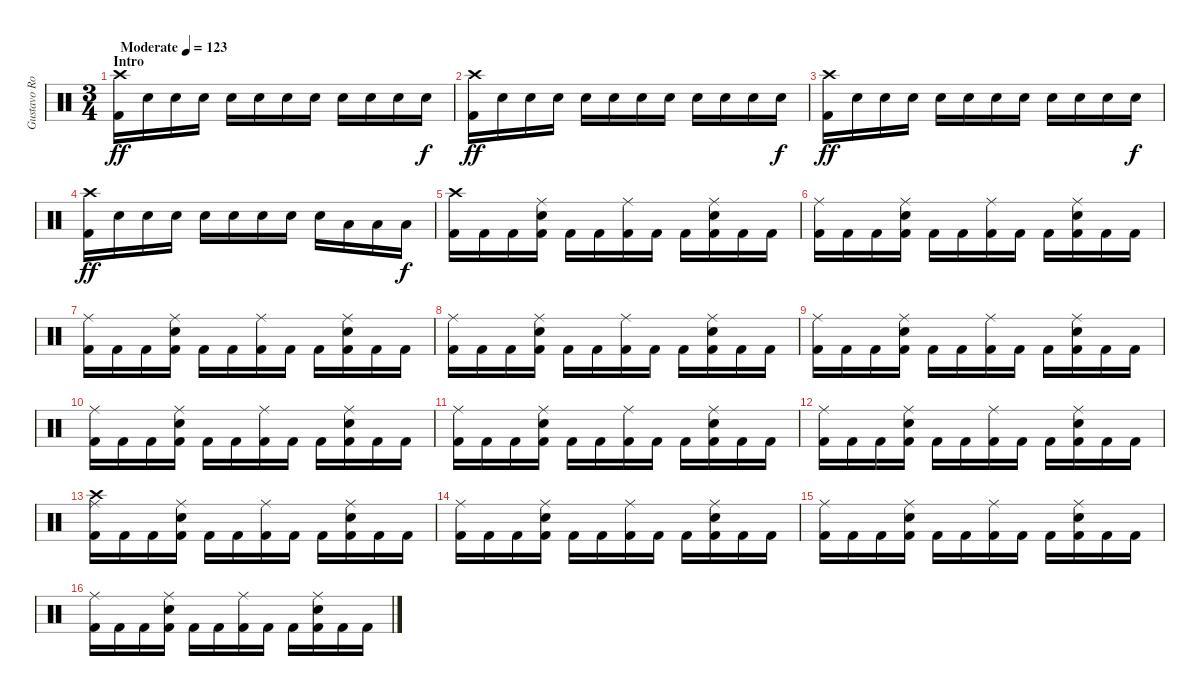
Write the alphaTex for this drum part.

\track ("Gustavo Rowek" "Gustavo Ro") {instrument percussion}
\staff {score}
\articulation defaults
\ts (3 4)
\section ("" "Intro")
\tempo (123 "Moderate")
\clef neutral
\ks c
("Kick (hit) 2" "Crash high (hit)").16{dy ff} "Snare (hit) 2".16 "Snare (hit) 2".16 "Snare (hit) 2".16 "Snare (hit) 2".16 "Snare (hit) 2".16 "Snare (hit) 2".16 "Snare (hit) 2".16 "Snare (hit) 2".16 "Snare (hit) 2".16 "Snare (hit) 2".16 "Snare (hit) 2".16{dy f} |
("Kick (hit) 2" "Crash high (hit)").16{dy ff} "Snare (hit) 2".16 "Snare (hit) 2".16 "Snare (hit) 2".16 "Snare (hit) 2".16 "Snare (hit) 2".16 "Snare (hit) 2".16 "Snare (hit) 2".16 "Snare (hit) 2".16 "Snare (hit) 2".16 "Snare (hit) 2".16 "Snare (hit) 2".16{dy f} |
("Kick (hit) 2" "Crash high (hit)").16{dy ff} "Snare (hit) 2".16 "Snare (hit) 2".16 "Snare (hit) 2".16 "Snare (hit) 2".16 "Snare (hit) 2".16 "Snare (hit) 2".16 "Snare (hit) 2".16 "Snare (hit) 2".16 "Snare (hit) 2".16 "Snare (hit) 2".16 "Snare (hit) 2".16{dy f} |
("Kick (hit) 2" "Crash high (hit)").16{dy ff} "Snare (hit) 2".16 "Snare (hit) 2".16 "Snare (hit) 2".16 "Snare (hit) 2".16 "Snare (hit) 2".16 "Snare (hit) 2".16 "Snare (hit) 2".16 "Snare (hit) 2".16 "Low Tom (hit)".16 "Low Tom (hit)".16 "Low Tom (hit)".16{dy f} |
("Crash high (hit)" "Kick (hit) 2").16 "Kick (hit) 2".16 "Kick (hit) 2".16 ("Ride (middle)" "Snare (hit) 2" "Kick (hit) 2").16 "Kick (hit) 2".16 "Kick (hit) 2".16 ("Ride (middle)" "Kick (hit) 2").16 "Kick (hit) 2".16 "Kick (hit) 2".16 ("Ride (middle)" "Snare (hit) 2" "Kick (hit) 2").16 "Kick (hit) 2".16 "Kick (hit) 2".16 |
("Ride (middle)" "Kick (hit) 2").16 "Kick (hit) 2".16 "Kick (hit) 2".16 ("Ride (middle)" "Snare (hit) 2" "Kick (hit) 2").16 "Kick (hit) 2".16 "Kick (hit) 2".16 ("Ride (middle)" "Kick (hit) 2").16 "Kick (hit) 2".16 "Kick (hit) 2".16 ("Ride (middle)" "Snare (hit) 2" "Kick (hit) 2").16 "Kick (hit) 2".16 "Kick (hit) 2".16 |
("Ride (middle)" "Kick (hit) 2").16 "Kick (hit) 2".16 "Kick (hit) 2".16 ("Ride (middle)" "Snare (hit) 2" "Kick (hit) 2").16 "Kick (hit) 2".16 "Kick (hit) 2".16 ("Ride (middle)" "Kick (hit) 2").16 "Kick (hit) 2".16 "Kick (hit) 2".16 ("Ride (middle)" "Snare (hit) 2" "Kick (hit) 2").16 "Kick (hit) 2".16 "Kick (hit) 2".16 |
("Ride (middle)" "Kick (hit) 2").16 "Kick (hit) 2".16 "Kick (hit) 2".16 ("Ride (middle)" "Snare (hit) 2" "Kick (hit) 2").16 "Kick (hit) 2".16 "Kick (hit) 2".16 ("Ride (middle)" "Kick (hit) 2").16 "Kick (hit) 2".16 "Kick (hit) 2".16 ("Ride (middle)" "Snare (hit) 2" "Kick (hit) 2").16 "Kick (hit) 2".16 "Kick (hit) 2".16 |
("Ride (middle)" "Kick (hit) 2").16 "Kick (hit) 2".16 "Kick (hit) 2".16 ("Ride (middle)" "Snare (hit) 2" "Kick (hit) 2").16 "Kick (hit) 2".16 "Kick (hit) 2".16 ("Ride (middle)" "Kick (hit) 2").16 "Kick (hit) 2".16 "Kick (hit) 2".16 ("Ride (middle)" "Snare (hit) 2" "Kick (hit) 2").16 "Kick (hit) 2".16 "Kick (hit) 2".16 |
("Ride (middle)" "Kick (hit) 2").16 "Kick (hit) 2".16 "Kick (hit) 2".16 ("Ride (middle)" "Snare (hit) 2" "Kick (hit) 2").16 "Kick (hit) 2".16 "Kick (hit) 2".16 ("Ride (middle)" "Kick (hit) 2").16 "Kick (hit) 2".16 "Kick (hit) 2".16 ("Ride (middle)" "Snare (hit) 2" "Kick (hit) 2").16 "Kick (hit) 2".16 "Kick (hit) 2".16 |
("Ride (middle)" "Kick (hit) 2").16 "Kick (hit) 2".16 "Kick (hit) 2".16 ("Ride (middle)" "Snare (hit) 2" "Kick (hit) 2").16 "Kick (hit) 2".16 "Kick (hit) 2".16 ("Ride (middle)" "Kick (hit) 2").16 "Kick (hit) 2".16 "Kick (hit) 2".16 ("Ride (middle)" "Snare (hit) 2" "Kick (hit) 2").16 "Kick (hit) 2".16 "Kick (hit) 2".16 |
("Ride (middle)" "Kick (hit) 2").16 "Kick (hit) 2".16 "Kick (hit) 2".16 ("Ride (middle)" "Snare (hit) 2" "Kick (hit) 2").16 "Kick (hit) 2".16 "Kick (hit) 2".16 ("Ride (middle)" "Kick (hit) 2").16 "Kick (hit) 2".16 "Kick (hit) 2".16 ("Ride (middle)" "Snare (hit) 2" "Kick (hit) 2").16 "Kick (hit) 2".16 "Kick (hit) 2".16 |
("Ride (middle)" "Crash high (hit)" "Kick (hit) 2").16 "Kick (hit) 2".16 "Kick (hit) 2".16 ("Ride (middle)" "Snare (hit) 2" "Kick (hit) 2").16 "Kick (hit) 2".16 "Kick (hit) 2".16 ("Ride (middle)" "Kick (hit) 2").16 "Kick (hit) 2".16 "Kick (hit) 2".16 ("Ride (middle)" "Snare (hit) 2" "Kick (hit) 2").16 "Kick (hit) 2".16 "Kick (hit) 2".16 |
("Ride (middle)" "Kick (hit) 2").16 "Kick (hit) 2".16 "Kick (hit) 2".16 ("Ride (middle)" "Snare (hit) 2" "Kick (hit) 2").16 "Kick (hit) 2".16 "Kick (hit) 2".16 ("Ride (middle)" "Kick (hit) 2").16 "Kick (hit) 2".16 "Kick (hit) 2".16 ("Ride (middle)" "Snare (hit) 2" "Kick (hit) 2").16 "Kick (hit) 2".16 "Kick (hit) 2".16 |
("Ride (middle)" "Kick (hit) 2").16 "Kick (hit) 2".16 "Kick (hit) 2".16 ("Ride (middle)" "Snare (hit) 2" "Kick (hit) 2").16 "Kick (hit) 2".16 "Kick (hit) 2".16 ("Ride (middle)" "Kick (hit) 2").16 "Kick (hit) 2".16 "Kick (hit) 2".16 ("Ride (middle)" "Snare (hit) 2" "Kick (hit) 2").16 "Kick (hit) 2".16 "Kick (hit) 2".16 |
("Ride (middle)" "Kick (hit) 2").16 "Kick (hit) 2".16 "Kick (hit) 2".16 ("Ride (middle)" "Snare (hit) 2" "Kick (hit) 2").16 "Kick (hit) 2".16 "Kick (hit) 2".16 ("Ride (middle)" "Kick (hit) 2").16 "Kick (hit) 2".16 "Kick (hit) 2".16 ("Ride (middle)" "Snare (hit) 2" "Kick (hit) 2").16 "Kick (hit) 2".16 "Kick (hit) 2".16
